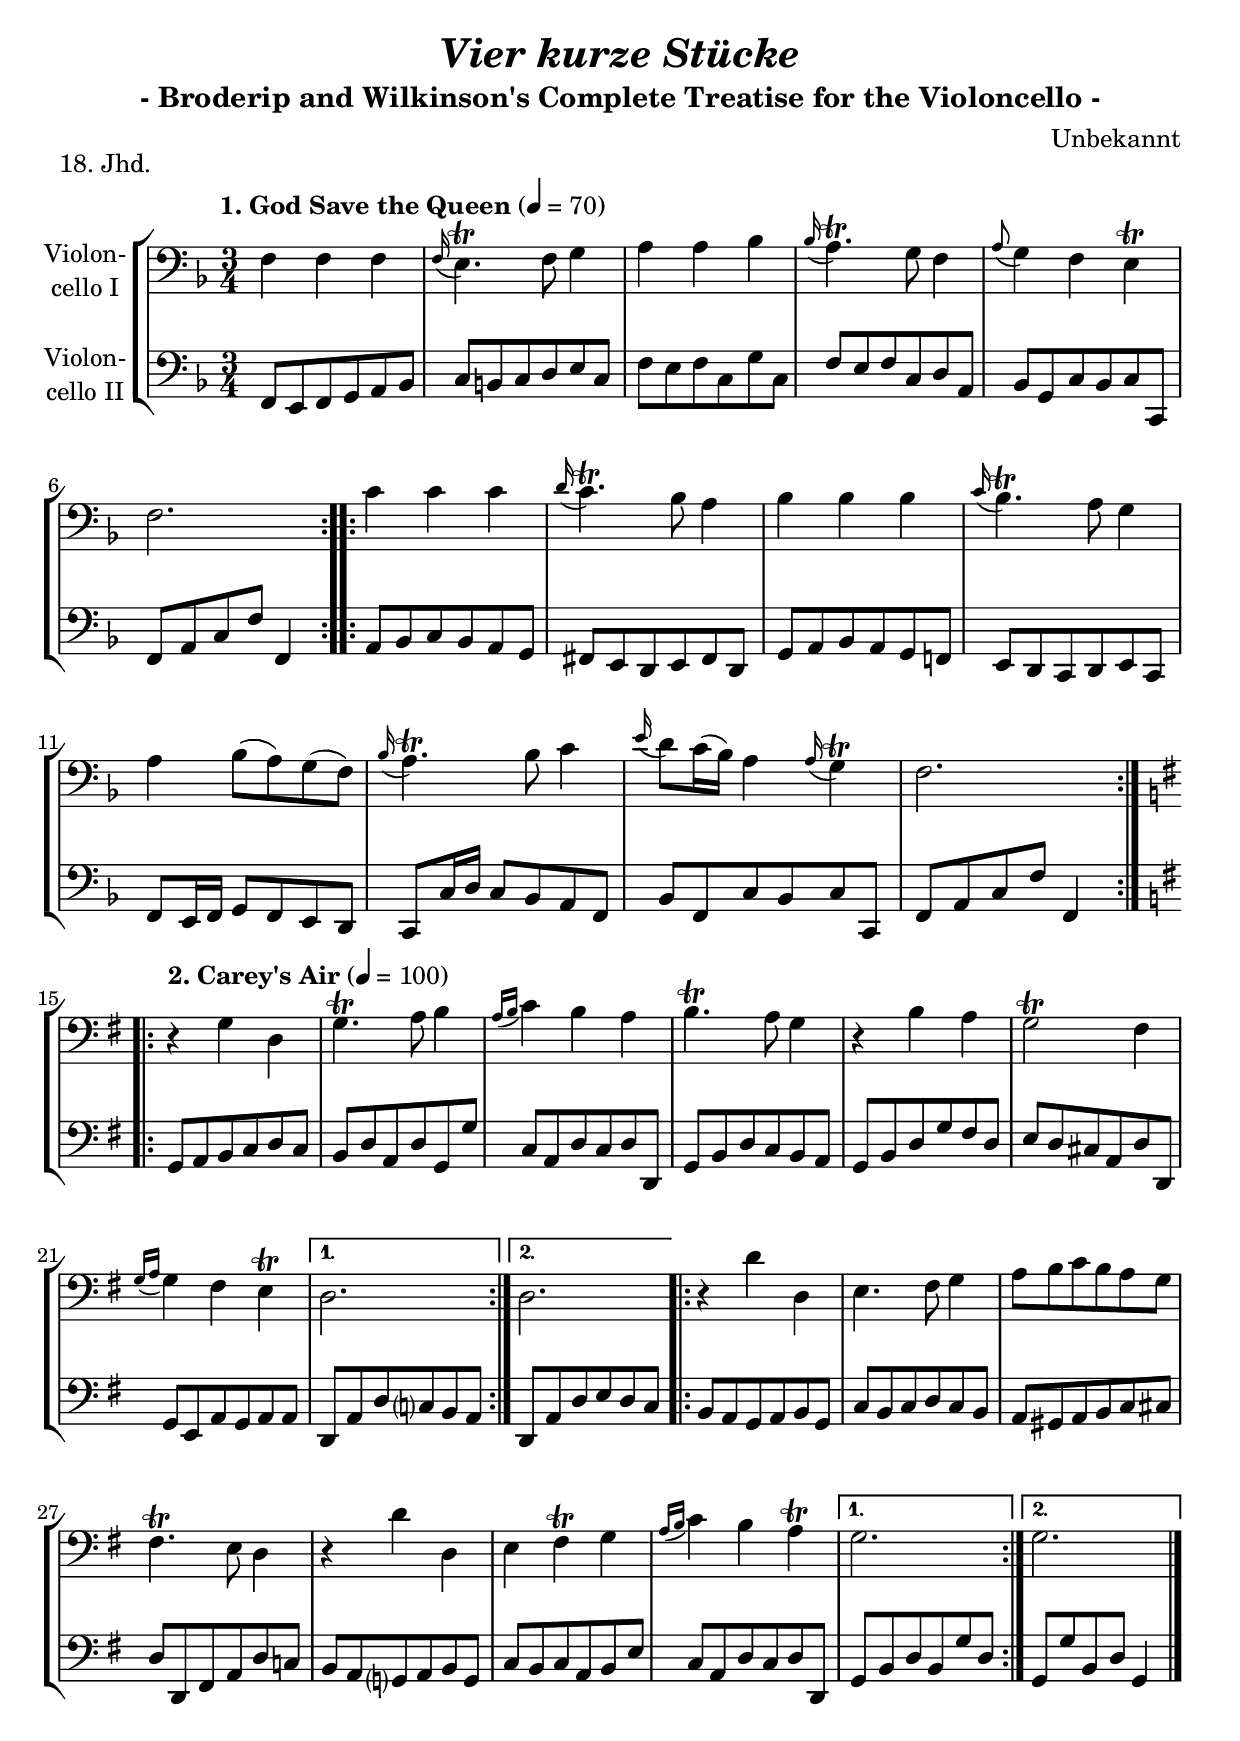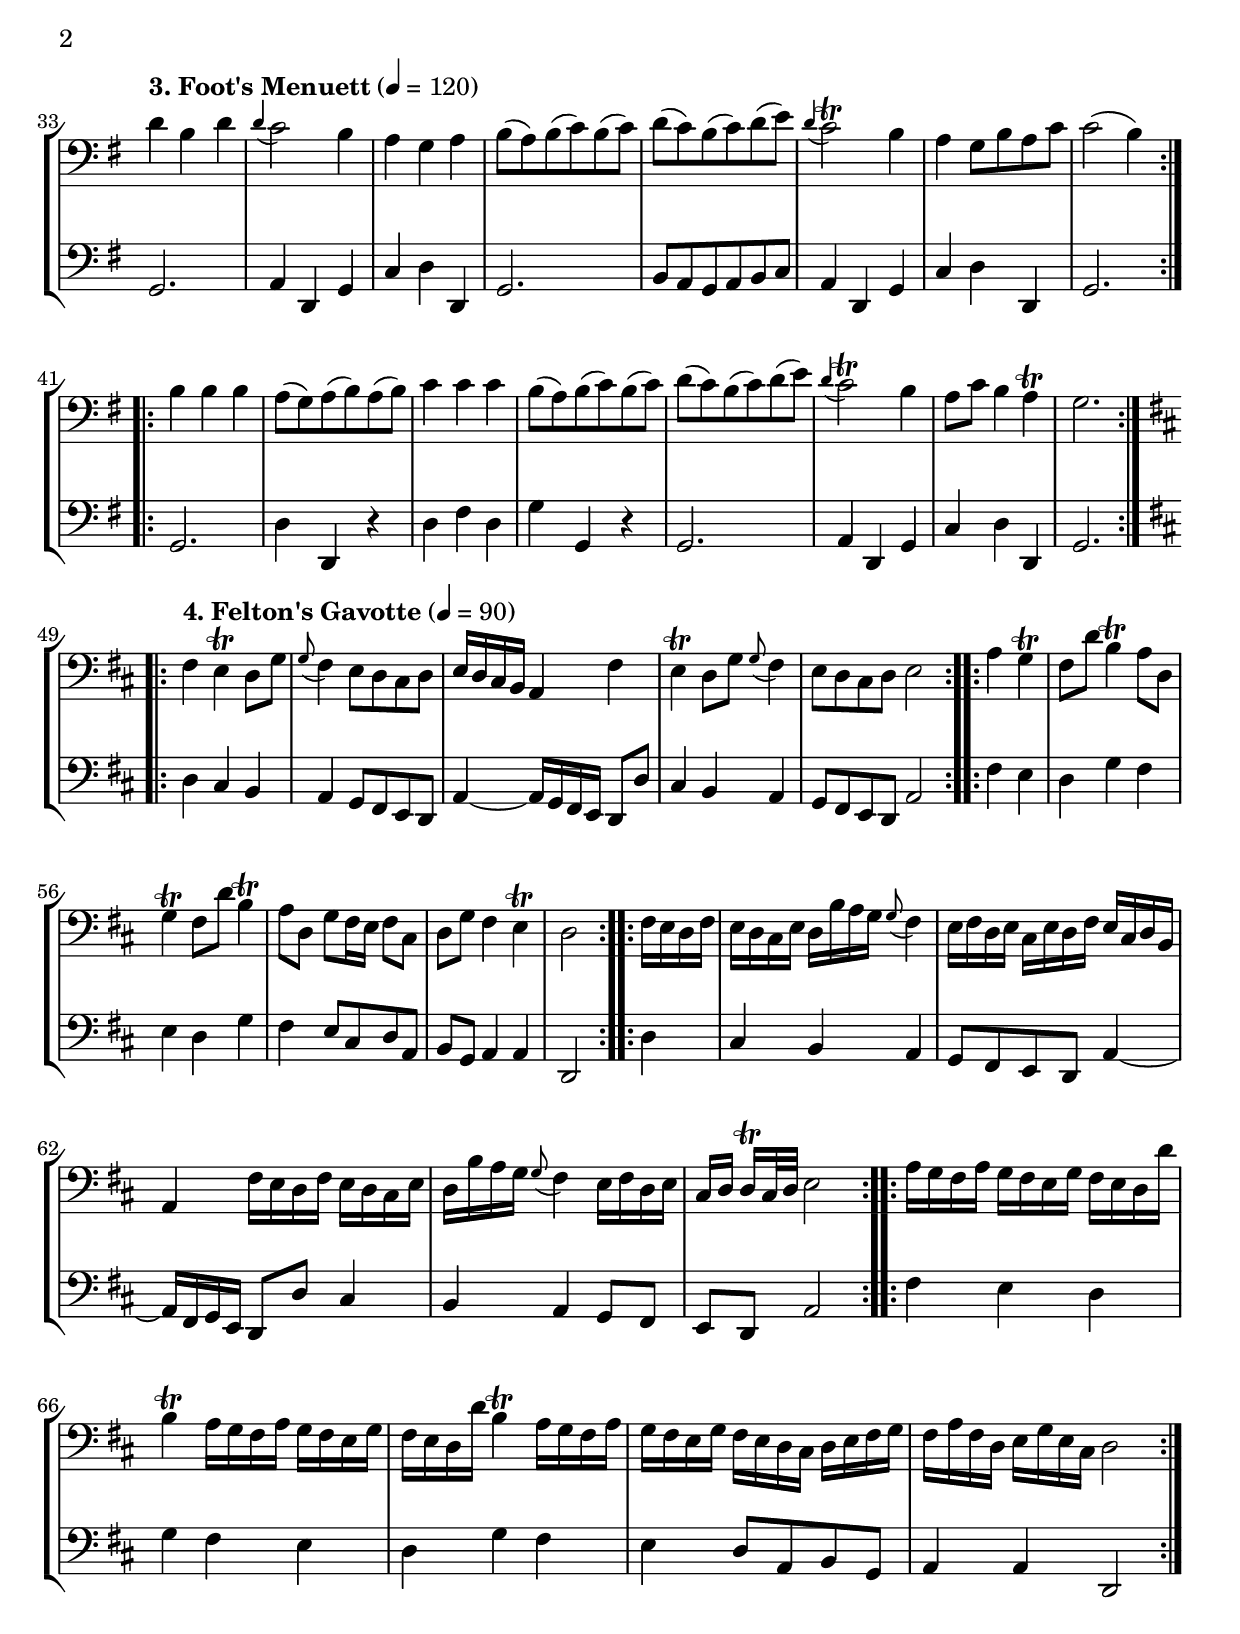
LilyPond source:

\version "2.18.2"
\include "deutsch.ly"
  
#(set-global-staff-size 22)

\header {
  title     = \markup \bold \italic "Vier kurze Stücke"
  subtitle  = "- Broderip and Wilkinson's Complete Treatise for the Violoncello -"
  composer  = "Unbekannt"
%  arranger  = ""
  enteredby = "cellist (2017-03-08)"
  piece     = "18. Jhd."
}

voiceconsts = {
  \key f \major
  \time 3/4
  \clef "bass"
% \numericTimeSignature
  \compressFullBarRests
  % Set default beaming for all staves
%  \set Timing.beamExceptions = #'()
%  \set Timing.baseMoment     = #(ly:make-moment 1 4)
%  \set Timing.beatStructure  = #'(2)
}

mifl = "flute"
mist = "string ensemble 1"
%minstr = "accordion"
miba = "bassoon"
%miba = "electric bass (pick)"
%miba = "electric bass (finger)"
%milo = "drawbar organ"
milo = "harpsichord"

dolc = \markup \italic "dolce"

introa = {        \tempo "1. God Save the Queen" 4=70 }
introb = { \break \tempo "2. Carey's Air"        4=100 \key g \major }
introc = { \break \tempo "3. Foot's Menuett"     4=120 }
introd = { \break \tempo "4. Felton's Gavotte"   4=90  \key d \major }

va = \relative c {
  \voiceconsts

  \introa
  \repeat volta 2 {
    f4 f f
    \appoggiatura f16 e4.\trill f8 g4
    a a b
    \appoggiatura b16 a4.\trill g8 f4
    \appoggiatura a8 g4 f e\trill
    f2.
  }
  
  \repeat volta 2 {
    c'4 c c
    \appoggiatura d16 c4.\trill b8 a4
    b b b
    \appoggiatura c16 b4.\trill a8 g4
    a b8( a) g( f)
    \appoggiatura b16 a4.\trill b8 c4
    \appoggiatura e16 d8 c16( b) a4 \appoggiatura a16 g4\trill
    f2.
  }

  \introb
  \repeat volta 2 {
    r4 g d
    g4.\trill a8 h4
    \appoggiatura { a16[ h] } c4 h a
    h4.\trill a8 g4
    r h a
    g2\trill fis4

    \appoggiatura { g16[ a] } g4 fis e\trill
  }
  \alternative {
    { d2. }
    { d }
  }

  \repeat volta 2 {
    r4 d' d,
    e4. fis8 g4
    a8 h c h a g

    fis4.\trill e8 d4
    r d' d,
    e fis\trill g
    \appoggiatura { a16[ h] } c4 h a\trill
  }
  \alternative {
    { g2. }
    { g }
  } \bar "|."

  \introc
  \repeat volta 2 {
    d'4 h d
    \appoggiatura d c2 h4
    a g a
    h8( a) h( c) h( c)
    d( c) h( c) d( e)
    \appoggiatura d4 c2\trill h4
    a g8 h a c
    c2( h4)
  }

  \repeat volta 2 {
    h h h
    a8( g) a( h) a( h)
    c4 c c
    h8( a) h( c) h( c)
    d( c) h( c) d( e)
    \appoggiatura d4 c2\trill h4
    a8 c h4 a\trill
    g2.
  }

  \introd  
  \repeat volta 2 {
    fis4 e\trill
    d8 g \appoggiatura g fis4
    e8 d cis d
    e16 d cis h a4
    fis' e\trill
    d8 g \appoggiatura g fis4
    e8 d cis d
    e2
  }

  \repeat volta 2 {
    a4 g\trill
    fis8 d' h4\trill
    a8 d, g4\trill
    fis8 d' h4\trill
    a8 d, g fis16 e
    fis8 cis d g
    fis4 e\trill
    d2
  }

  \repeat volta 2 {
    fis16 e d fis e d cis e
    d h' a g \appoggiatura g8 fis4
    e16 fis d e cis e d fis
    e cis d h a4
    fis'16 e d fis e d cis e
    d h' a g \appoggiatura g8 fis4
    e16 fis d e cis[ d] d\trill cis32 d
    e2
  }

  \repeat volta 2 {
    a16 g fis a g fis e g
    fis e d d' h4\trill
    a16 g fis a g fis e g
    fis e d d' h4\trill
    a16 g fis a g fis e g
    fis e d cis d e fis g
    fis a fis d e g e cis
    d2
  }
}

vb = \relative c, {
  \voiceconsts

  \introa
  \repeat volta 2 {
    f8 e f g a b
    c h c d e c
    f e f c g' c,
    f e f c d a
    b g c b c c,
    f a c f f,4
  }
  
  \repeat volta 2 {
    a8 b c b a g
    fis e d e fis d
    g a b a g f!
    e d c d e c
    f e16 f g8 f e d
    c c'16 d c8 b a f
    b f c' b c c,
    f a c f f,4
  }

  \introb
  \repeat volta 2 {
    g8 a h c d c
    h d a d g, g'
    c, a d c d d,
    g h d c h a
    g h d g fis d
    e d cis a d d,

    g e a g a a
  }
  \alternative {
    { d, a' d c? h a }
    { d, a' d e d c }
  }

  \repeat volta 2 {
    h a g a h g
    c h c d c h
    a gis a h c cis

    d d, fis a d c!
    h a g? a h g
    c h c a h e
    c a d c d d,
  }
  \alternative {
    { g h d h g' d }
    { g, g' h, d g,4 }
  } \bar "|."

  \introc
  \repeat volta 2 {
    g2.
    a4 d, g
    c d d,
    g2.
    h8 a g a h c
    a4 d, g
    c d d,
    g2.
  }

  \repeat volta 2 {
    g
    d'4 d, r
    d' fis d
    g g, r
    g2.
    a4 d, g
    c d d,
    g2.
  }

  \introd
  \repeat volta 2 {
    d'4 cis
    h a
    g8 fis e d
    a'4~ a16 g fis e
    d8 d' cis4
    h a
    g8 fis e d
    a'2
  }

  \repeat volta 2 {
    fis'4 e
    d g
    fis e
    d g
    fis e8 cis
    d a h g
    a4 a
    d,2
  }

  \repeat volta 2 {
    d'4 cis
    h a
    g8 fis e d
    a'4~ a16 fis g e
    d8 d' cis4
    h a
    g8 fis e d
    a'2
  }

  \repeat volta 2 {
    fis'4 e
    d g
    fis e
    d g
    fis e
    d8 a h g
    a4 a
    d,2
  }
}


music = \new StaffGroup <<
      \new Staff {
	\set Staff.midiInstrument = \miba
	\set Staff.instrumentName = \markup \center-column { "Violon-" "cello I" }
	\transpose f f { \va }
      }

      \new Staff {
	\set Staff.midiInstrument = \miba
	\set Staff.instrumentName = \markup \center-column { "Violon-" "cello II" }
	\transpose f f { \vb }
      }
>>

\book {
  \score {
    \music
    \layout {}
  }

  \score {
    \unfoldRepeats \music

    \midi {
      \context {
        \Score
      }
    }
  }
}
